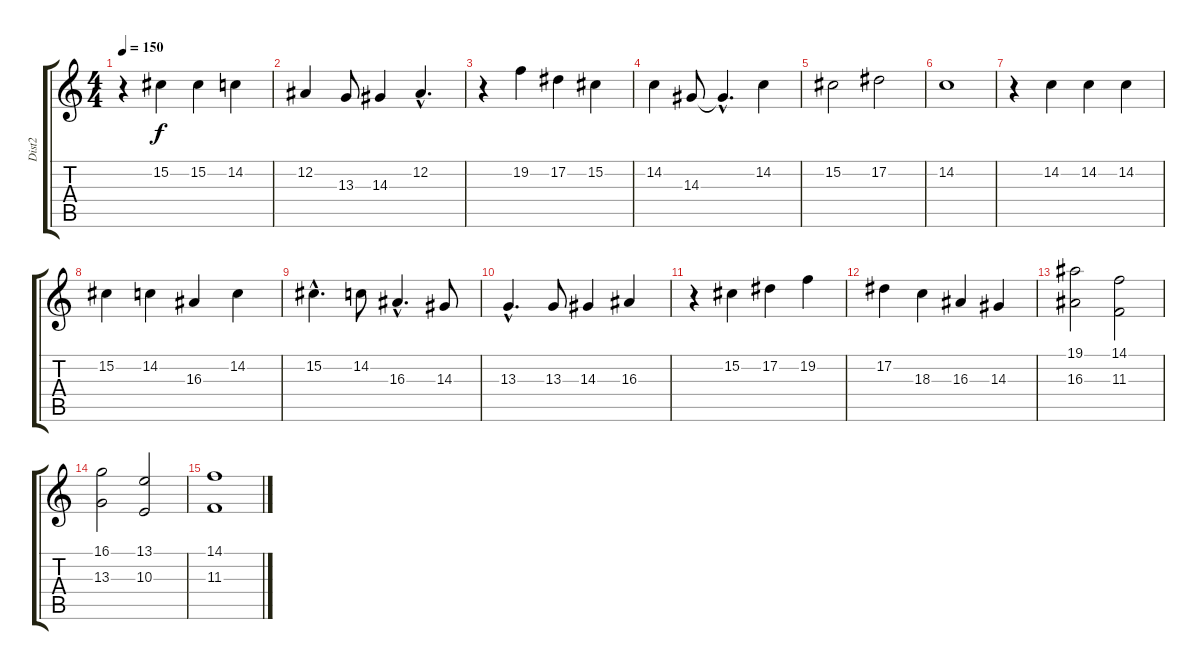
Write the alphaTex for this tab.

\track ("Dist2" "Dist2") {instrument synthstrings1}
\staff {score tabs}
\tuning (Eb4 Bb3 Gb3 Db3 Ab2 Eb2) {hide}
\ts (4 4)
\tempo 150
\clef g2
\ks c
r.4{dy f} 15.2.4 15.2.4 14.2.4 |
12.2.4 13.3.8 14.3.4 12.2{hac}.4{d} |
r.4 19.2.4 17.2.4 15.2.4 |
14.2.4 14.3.8 14.3{hac t}.4{d} 14.2.4 |
15.2.2 17.2.2 |
14.2.1 |
r.4{volume 12} 14.2.4 14.2.4 14.2.4 |
15.2.4 14.2.4 16.3.4 14.2.4 |
15.2{hac}.4{d} 14.2.8 16.3{hac}.4{d} 14.3.8 |
13.3{hac}.4{d} 13.3.8 14.3.4 16.3.4 |
r.4 15.2.4 17.2.4 19.2.4 |
17.2.4 18.3.4 16.3.4 14.3.4 |
(19.1 16.3).2 (14.1 11.3).2 |
(16.1 13.3).2 (13.1 10.3).2 |
(14.1 11.3).1
